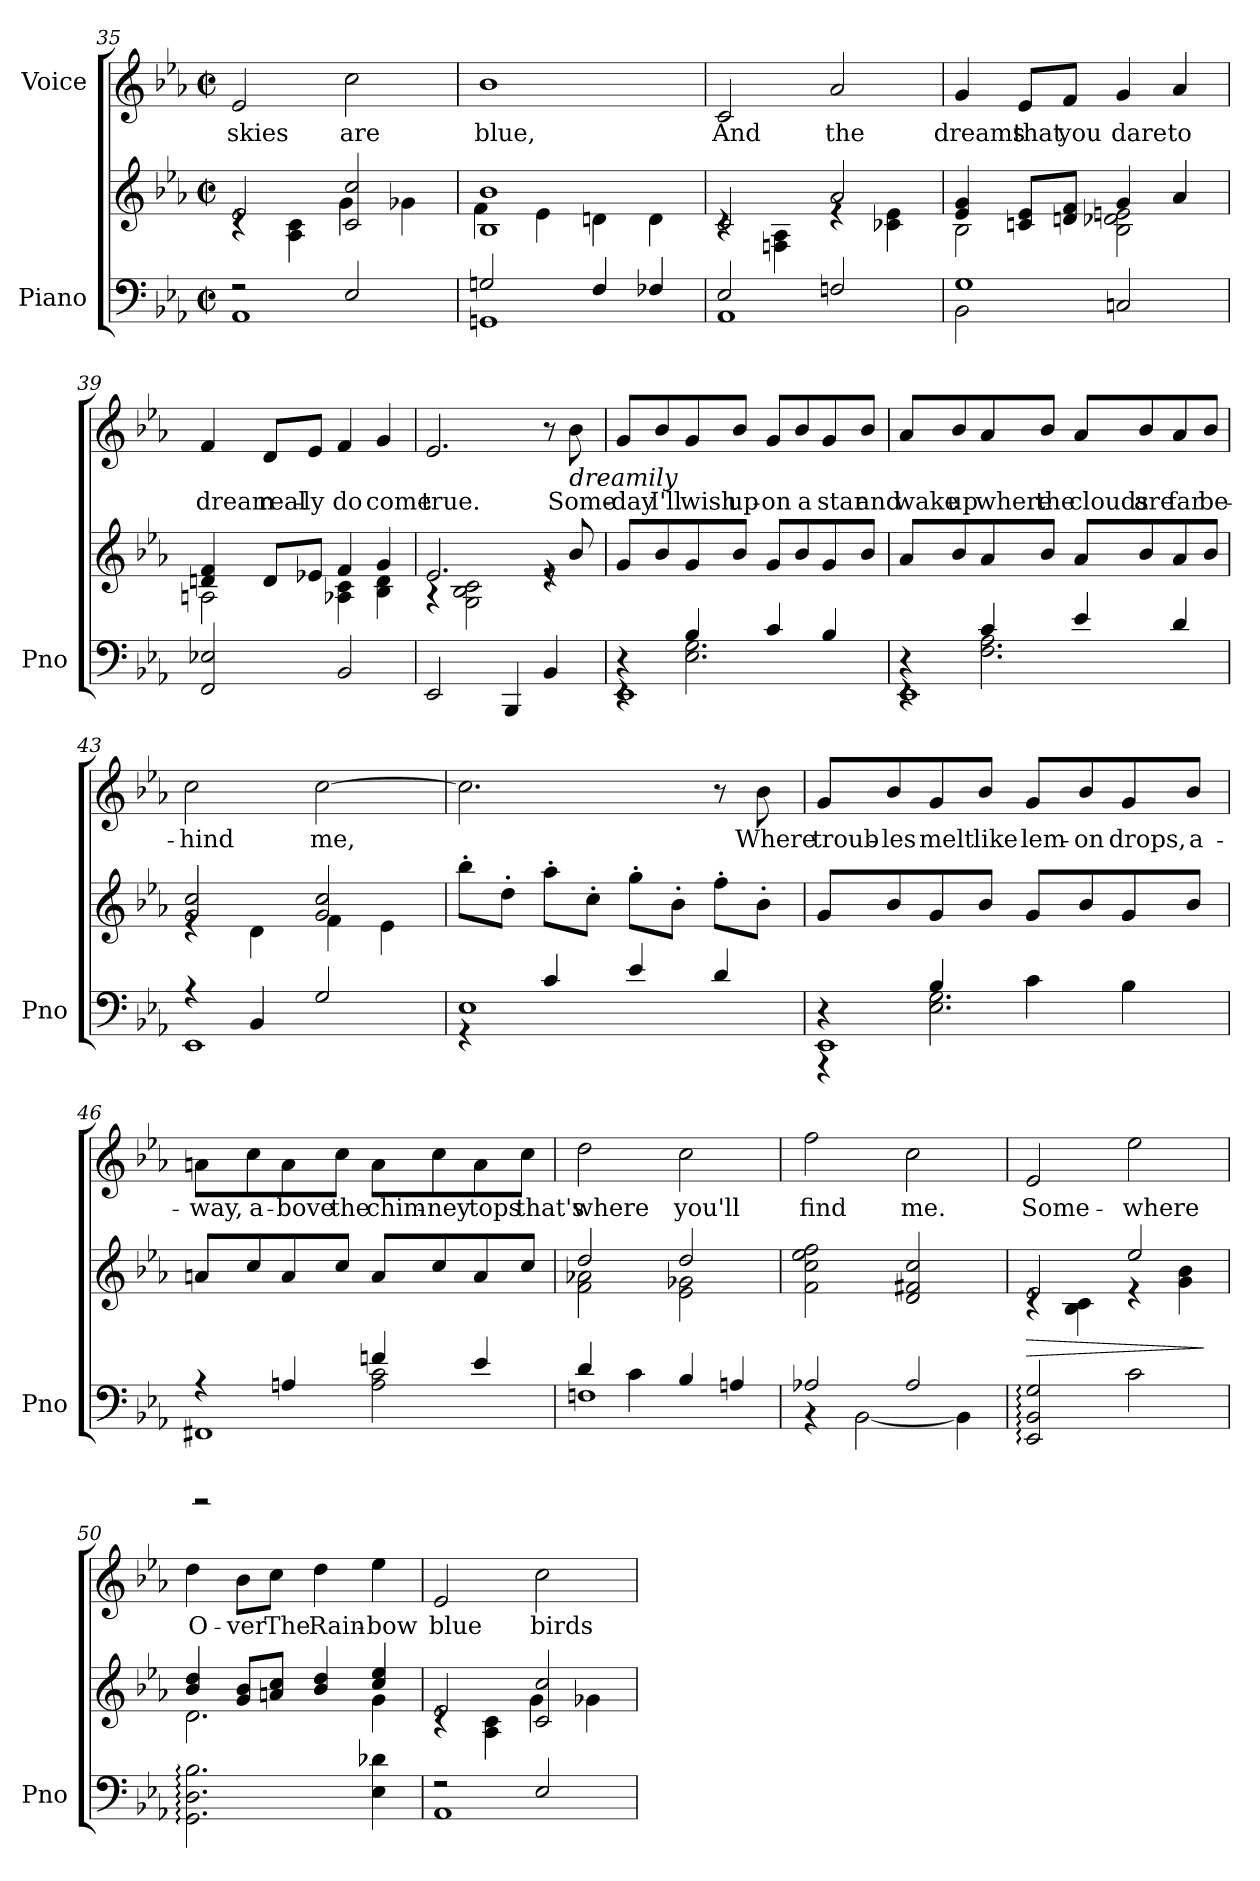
**kern	**kern	**dynam	**kern	**text
*part2	*part2	*part2	*part1	*part1
*staff3	*staff2	*staff2/3	*staff1	*staff1
*I"Piano	*	*	*I"Voice	*
*I'Pno	*	*	*	*
*clefF4	*clefG2	*	*clefG2	*
*k[b-e-a-]	*k[b-e-a-]	*	*k[b-e-a-]	*
*M2/2	*M2/2	*	*M2/2	*
*met(c|)	*met(c|)	*	*met(c|)	*
=35	=35	=35	=35	=35
*^	*^	*	*	*
!	!	!	!	!	!	!LO:LY:b
2r	1AA-i	2e-/	4rc	.	2e-/	skies
.	.	.	4A-\ 4c\	.	.	.
!	!	!	!	!	!	!LO:LY:b
2E-/	.	2c/ 2cc/	4g\	.	2cc\	are
.	.	.	4g-X\	.	.	.
=36	=36	=36	=36	=36	=36	=36
!	!	!	!	!	!	!LO:LY:b
2Gni/	1GGni	1B- 1b-	4f\	.	1b-	blue,
.	.	.	4e-\	.	.	.
4F/	.	.	4dni\	.	.	.
4F-X/	.	.	4d\	.	.	.
=37	=37	=37	=37	=37	=37	=37
!	!	!	!	!	!	!LO:LY:b
1AA-	2E-/	2c/	4rc	.	2c/	And
.	.	.	4Fn\ 4A-\	.	.	.
!	!	!	!	!	!	!LO:LY:b
.	2Fn/	2a-/	4re	.	2a-/	the
.	.	.	4c-X\ 4e-\	.	.	.
!!LO:PB:g=z
=38	=38	=38	=38	=38	=38	=38
!	!	!	!	!	!	!LO:LY:b
1G	2BB-\	4e-/ 4g/	2B-\	.	4g/	dreams
!	!	!	!	!	!	!LO:LY:b
.	.	8cn/ 8e-/L	.	.	8e-/L	that
!	!	!	!	!	!	!LO:LY:b
.	.	8dn/ 8f/J	.	.	8f/J	you
!	!	!	!	!	!	!LO:LY:b
.	2Cni/	4g/	2B-\ 2d-X\ 2en\	.	4g/	dare
!	!	!	!	!	!	!LO:LY:b
.	.	4a-/	.	.	4a-/	to
*v	*v	*	*	*	*	*
=39	=39	=39	=39	=39	=39
!	!	!	!	!	!LO:LY:b
2FF/ 2E-X/	4dn/ 4f/	2An\	.	4f/	dream
!	!	!	!	!	!LO:LY:b
.	8d/L	.	.	8d/L	real-
!	!	!	!	!	!LO:LY:b
.	8e-X/J	.	.	8e-/J	-ly
!	!	!	!	!	!LO:LY:b
2BB-/	4f/	4A-X\ 4c\	.	4f/	do
!	!	!	!	!	!LO:LY:b
.	4g/	4B-\ 4d\	.	4g/	come
=40	=40	=40	=40	=40	=40
!	!	!	!	!	!LO:LY:b
2EE-/	2.e-/	4rA	.	2.e-/	true.
.	.	2G\ 2B-\ 2c\	.	.	.
4BBB-/	.	.	.	.	.
4BB-/	8re	4re	.	8r	.
!	!	!	!	!LO:TX:b:i:t=dreamily	!
!	!	!	!	!	!LO:LY:b
.	8b-/	.	.	8b-\	Some-
*	*v	*v	*	*	*
!!LO:LB:g=z
=41	=41	=41	=41	=41
*^	*	*	*	*
*	*^	*	*	*	*
!	!	!	!	!	!	!LO:LY:b
1EE-	4rEE	4r	8g/L	.	8g/L	-day
!	!	!	!	!	!	!LO:LY:b
.	.	.	8b-/	.	8b-/	I'll
!	!	!	!	!	!	!LO:LY:b
.	4B-/	2.E-\ 2.G\	8g/	.	8g/	wish
!	!	!	!	!	!	!LO:LY:b
.	.	.	8b-/J	.	8b-/J	up-
!	!	!	!	!	!	!LO:LY:b
.	4c/	.	8g/L	.	8g/L	-on
!	!	!	!	!	!	!LO:LY:b
.	.	.	8b-/	.	8b-/	a
!	!	!	!	!	!	!LO:LY:b
.	4B-/	.	8g/	.	8g/	star
!	!	!	!	!	!	!LO:LY:b
.	.	.	8b-/J	.	8b-/J	and
=42	=42	=42	=42	=42	=42	=42
!	!	!	!	!	!	!LO:LY:b
1EE-	4rEE	4r	8a-/L	.	8a-/L	wake
!	!	!	!	!	!	!LO:LY:b
.	.	.	8b-/	.	8b-/	up
!	!	!	!	!	!	!LO:LY:b
.	4c/	2.F\ 2.A-\	8a-/	.	8a-/	where
!	!	!	!	!	!	!LO:LY:b
.	.	.	8b-/J	.	8b-/J	the
!	!	!	!	!	!	!LO:LY:b
.	4e-/	.	8a-/L	.	8a-/L	clouds
!	!	!	!	!	!	!LO:LY:b
.	.	.	8b-/	.	8b-/	are
!	!	!	!	!	!	!LO:LY:b
.	4d/	.	8a-/	.	8a-/	far
!	!	!	!	!	!	!LO:LY:b
.	.	.	8b-/J	.	8b-/J	be-
*	*v	*v	*	*	*	*
!!LO:LB:g=z
=43	=43	=43	=43	=43	=43
*	*	*^	*	*	*
!	!	!	!	!	!	!LO:LY:b
1EE-	4rA	2g/ 2cc/	4re	.	2cc\	-hind
.	4BB-/	.	4d\	.	.	.
!	!	!	!	!	!	!LO:LY:b
.	2G/	2g/ 2cc/	4f\	.	[2cc\	me,
.	.	.	4e-\	.	.	.
*	*	*v	*v	*	*	*
=44	=44	=44	=44	=44	=44
1E-	4r	8bb-'\L	.	2.cc\]	.
.	.	8dd'\J	.	.	.
.	4c/	8aa-'\L	.	.	.
.	.	8cc'\J	.	.	.
.	4e-/	8gg'\L	.	.	.
.	.	8b-'\J	.	.	.
.	4d/	8ff'\L	.	8r	.
!	!	!	!	!	!LO:LY:b
.	.	8b-'\J	.	8b-\	Where
=45	=45	=45	=45	=45	=45
*	*^	*	*	*	*
!	!	!	!	!	!	!LO:LY:b
1EE-	4rAAA	4r	8g/L	.	8g/L	troub-
!	!	!	!	!	!	!LO:LY:b
.	.	.	8b-/	.	8b-/	-les
!	!	!	!	!	!	!LO:LY:b
.	4B-/	2.E-\ 2.G\	8g/	.	8g/	melt
!	!	!	!	!	!	!LO:LY:b
.	.	.	8b-/J	.	8b-/J	like
!	!	!	!	!	!	!LO:LY:b
.	4c\	.	8g/L	.	8g/L	lem-
!	!	!	!	!	!	!LO:LY:b
.	.	.	8b-/	.	8b-/	-on
!	!	!	!	!	!	!LO:LY:b
.	4B-\	.	8g/	.	8g/	drops,
!	!	!	!	!	!	!LO:LY:b
.	.	.	8b-/J	.	8b-/J	a-
!!LO:PB:g=z
=46	=46	=46	=46	=46	=46	=46
!	!	!	!	!	!	!LO:LY:b
1FF#X	4rA	2rGGGG	8an/L	.	8an\L	-way,
!	!	!	!	!	!	!LO:LY:b
.	.	.	8cc/	.	8cc\	a-
!	!	!	!	!	!	!LO:LY:b
.	4An/	.	8a/	.	8a\	-bove
!	!	!	!	!	!	!LO:LY:b
.	.	.	8cc/J	.	8cc\J	the
!	!	!	!	!	!	!LO:LY:b
.	4fni/	2A\ 2c\	8a/L	.	8a\L	chim-
!	!	!	!	!	!	!LO:LY:b
.	.	.	8cc/	.	8cc\	-ney
!	!	!	!	!	!	!LO:LY:b
.	4e-/	.	8a/	.	8a\	tops
!	!	!	!	!	!	!LO:LY:b
.	.	.	8cc/J	.	8cc\J	that's
*	*v	*v	*	*	*	*
=47	=47	=47	=47	=47	=47
*	*	*^	*	*	*
!	!	!	!	!	!	!LO:LY:b
1Fn	4d/	2dd/	2f\ 2a-X\	.	2dd\	where
.	4c\	.	.	.	.	.
!	!	!	!	!	!	!LO:LY:b
.	4B-/	2dd/	2e-\ 2g-X\	.	2cc\	you'll
.	4An/	.	.	.	.	.
*	*	*v	*v	*	*	*
=48	=48	=48	=48	=48	=48
!	!	!	!	!	!LO:LY:b
2A-X/	4r	2f\ 2cc\ 2ee-\ 2ff\	.	2ff\	find
.	[2BB-\	.	.	.	.
!	!	!	!	!	!LO:LY:b
2A-/	.	2d/ 2f#X/ 2cc/	.	2cc\	me.
.	4BB-\]	.	.	.	.
=49	=49	=49	=49	=49	=49
!	!	!	!LO:HP:b	!	!LO:LY:b
*v	*v	*^	*	*	*
2EE-/: 2BB-/: 2G/:	2e-/	4rc	>	2e-/	Some-
.	.	4B-\ 4c\	.	.	.
!	!	!	!	!	!LO:LY:b
2c\	2ee-/	4r	.	2ee-\	-where
.	.	4g\ 4b-\	.	.	.
*	*v	*v	*	*	*
.	.	]	.	.
!!LO:LB:g=z
=50	=50	=50	=50	=50
*	*^	*	*	*
!	!	!	!	!	!LO:LY:b
2.GG\: 2.D\: 2.B-\:	4b-/ 4dd/	2.d\	.	4dd\	O-
!	!	!	!	!	!LO:LY:b
.	8g/ 8b-/L	.	.	8b-\L	-ver
!	!	!	!	!	!LO:LY:b
.	8an/ 8cc/J	.	.	8cc\J	The
!	!	!	!	!	!LO:LY:b
.	4b-/ 4dd/	.	.	4dd\	Rain-
!	!	!	!	!	!LO:LY:b
4E-\ 4d-X\	4cc/ 4ee-/	4g\	.	4ee-\	-bow
=51	=51	=51	=51	=51	=51
*^	*	*	*	*	*
!	!	!	!	!	!	!LO:LY:b
2r	1AA-i	2e-/	4rc	.	2e-/	blue
.	.	.	4A-\ 4c\	.	.	.
!	!	!	!	!	!	!LO:LY:b
2E-/	.	2c/ 2cc/	4g\	.	2cc\	birds
.	.	.	4g-X\	.	.	.
*v	*v	*	*	*	*	*
*	*v	*v	*	*	*
=	=	=	=	=
*-	*-	*-	*-	*-
